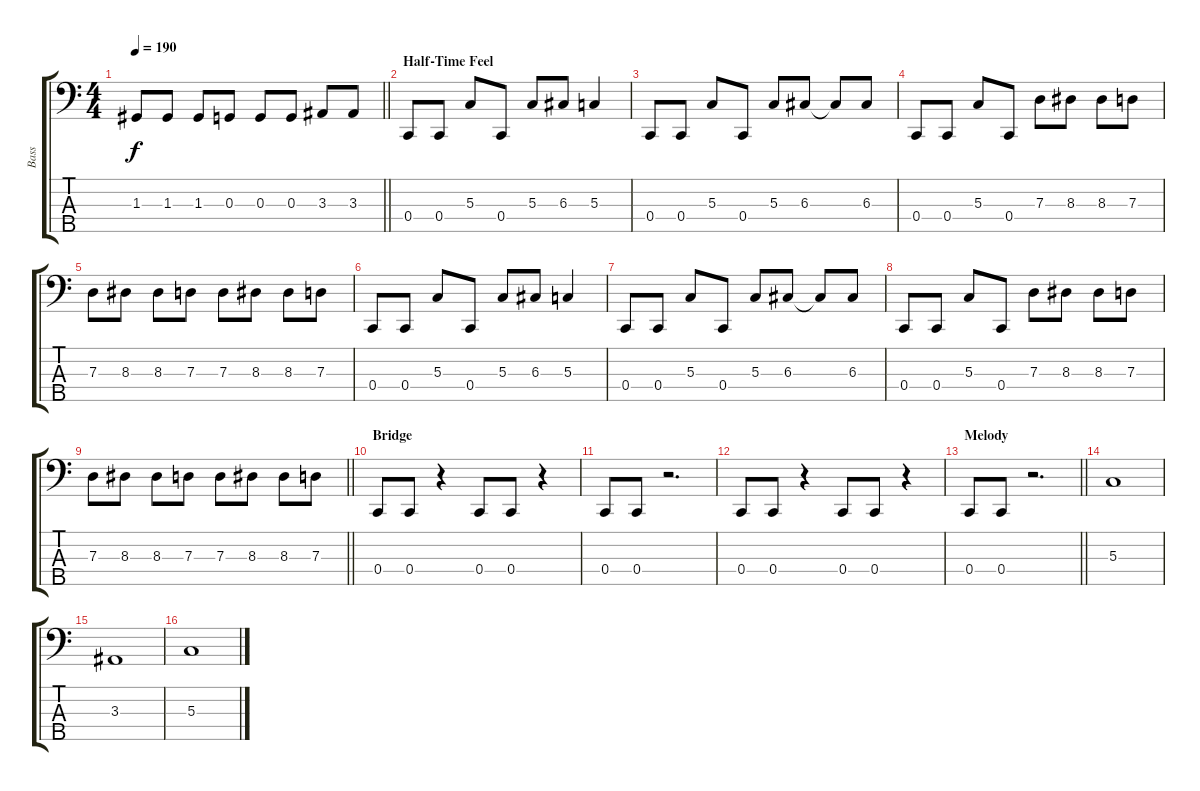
\track ("Bass" "Bass") {instrument electricbasspick}
\staff {score tabs}
\tuning (F2 C2 G1 C1 A0) {hide}
\ts (4 4)
\tempo 190
\clef f4
\barLineRight lightlight
\ks c
1.3.8{dy f} 1.3.8 1.3.8 0.3.8 0.3.8 0.3.8 3.3.8 3.3.8 |
\section ("" "Half-Time Feel")
0.4.8 0.4.8 5.3.8 0.4.8 5.3.8 6.3.8 5.3.4 |
0.4.8 0.4.8 5.3.8 0.4.8 5.3.8 6.3.8 6.3{t}.8 6.3.8 |
0.4.8 0.4.8 5.3.8 0.4.8 7.3.8 8.3.8 8.3.8 7.3.8 |
7.3.8 8.3.8 8.3.8 7.3.8 7.3.8 8.3.8 8.3.8 7.3.8 |
0.4.8 0.4.8 5.3.8 0.4.8 5.3.8 6.3.8 5.3.4 |
0.4.8 0.4.8 5.3.8 0.4.8 5.3.8 6.3.8 6.3{t}.8 6.3.8 |
0.4.8 0.4.8 5.3.8 0.4.8 7.3.8 8.3.8 8.3.8 7.3.8 |
\barLineRight lightlight
7.3.8 8.3.8 8.3.8 7.3.8 7.3.8 8.3.8 8.3.8 7.3.8 |
\section ("" "Bridge")
0.4.8 0.4.8 r.4 0.4.8 0.4.8 r.4 |
0.4.8 0.4.8 r.2{d} |
0.4.8 0.4.8 r.4 0.4.8 0.4.8 r.4 |
\section ("" "Melody")
\barLineRight lightlight
0.4.8 0.4.8 r.2{d} |
5.3.1 |
3.3.1 |
5.3.1
